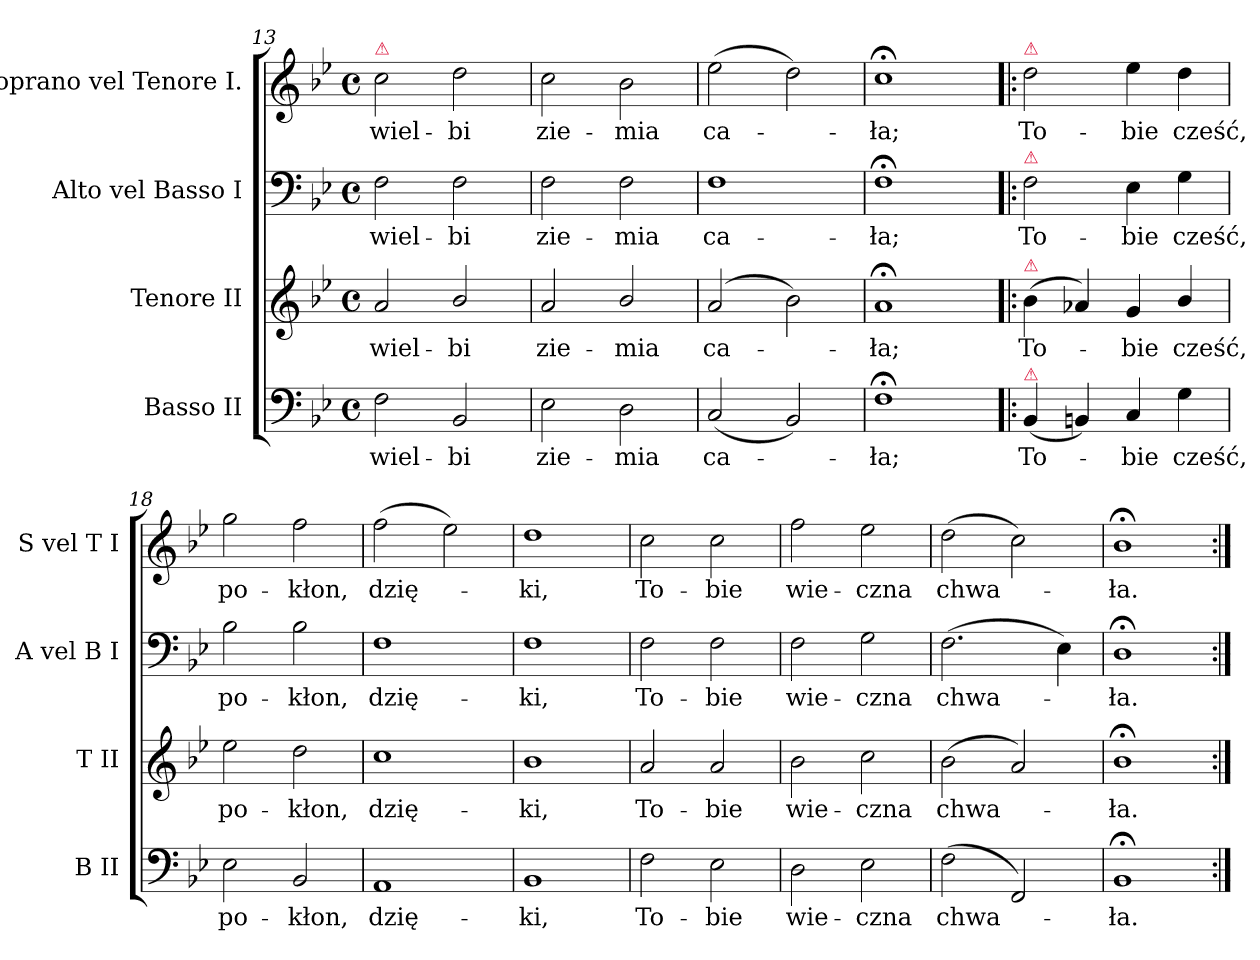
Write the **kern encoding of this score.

**kern	**text	**kern	**text	**kern	**text	**kern	**text
*part4	*part4	*part3	*part3	*part2	*part2	*part1	*part1
*staff4	*staff4	*staff3	*staff3	*staff2	*staff2	*staff1	*staff1
*I"Basso II	*	*I"Tenore II	*	*I"Alto vel Basso I	*	*I"Soprano vel Tenore I.	*
*I'B II	*	*I'T II	*	*I'A vel B I	*	*I'S vel T I	*
*clefF4	*	*clefG2	*	*clefF4	*	*clefG2	*
*	*	*ITrd8c12	*	*	*	*	*
*k[b-e-]	*	*k[b-e-]	*	*k[b-e-]	*	*k[b-e-]	*
*M4/4	*	*M4/4	*	*M4/4	*	*M4/4	*
*met(c)	*	*met(c)	*	*met(c)	*	*met(c)	*
=13	=13	=13	=13	=13	=13	=13	=13
!	!	!	!	!	!	!LO:TX:a:color=crimson:t=⚠	!
2F\	wiel-	2A/	wiel-	2F\	wiel-	2cc\	wiel-
2BB-/	-bi	2B-/	-bi	2F\	-bi	2dd\	-bi
=14	=14	=14	=14	=14	=14	=14	=14
2E-\	zie-	2A/	zie-	2F\	zie-	2cc\	zie-
2D\	-mia	2B-/	-mia	2F\	-mia	2b-\	-mia
=15	=15	=15	=15	=15	=15	=15	=15
(2C/	ca-	(2A/	ca-	1F	ca-	(2ee-\	ca-
2BB-/)	.	2B-\)	.	.	.	2dd\)	.
=16	=16	=16	=16	=16	=16	=16	=16
1F;<	-ła;	1A;<	-ła;	1F;<	-ła;	1cc;<	-ła;
=17!|:	=17!|:	=17!|:	=17!|:	=17!|:	=17!|:	=17!|:	=17!|:
!	!	!	!	!	!	!LO:TX:a:color=crimson:t=⚠	!
!	!	!	!	!LO:TX:a:color=crimson:t=⚠	!	!	!
!	!	!LO:TX:a:color=crimson:t=⚠	!	!	!	!	!
!LO:TX:a:color=crimson:t=⚠	!	!	!	!	!	!	!
(4BB-/	To-	(4B-\	To-	2F\	To-	2dd\	To-
4BBn/)	.	4A-X/)	.	.	.	.	.
4C/	-bie	4G/	-bie	4E-\	-bie	4ee-\	-bie
4G\	cześć,	4B-/	cześć,	4G\	cześć,	4dd\	cześć,
=18	=18	=18	=18	=18	=18	=18	=18
2E-\	po-	2e-\	po-	2B-\	po-	2gg\	po-
2BB-/	-kłon,	2d\	-kłon,	2B-\	-kłon,	2ff\	-kłon,
=19	=19	=19	=19	=19	=19	=19	=19
1AA	dzię-	1c	dzię-	1F	dzię-	(2ff\	dzię-
.	.	.	.	.	.	2ee-\)	.
=20	=20	=20	=20	=20	=20	=20	=20
1BB-	-ki,	1B-	-ki,	1F	-ki,	1dd	-ki,
=21	=21	=21	=21	=21	=21	=21	=21
2F\	To-	2A/	To-	2F\	To-	2cc\	To-
2E-\	-bie	2A/	-bie	2F\	-bie	2cc\	-bie
=22	=22	=22	=22	=22	=22	=22	=22
2D\	wie-	2B-\	wie-	2F\	wie-	2ff\	wie-
2E-\	-czna	2c\	-czna	2G\	-czna	2ee-\	-czna
=23	=23	=23	=23	=23	=23	=23	=23
(<2F\	chwa-	(2B-\	chwa-	(2.F\	chwa-	(2dd\	chwa-
2FF/)	.	2A/)	.	.	.	2cc\)	.
.	.	.	.	4E-\)	.	.	.
=24	=24	=24	=24	=24	=24	=24	=24
1BB-;<	-ła.	1B-;<	-ła.	1D;<	-ła.	1b-;<	-ła.
=:|!	=:|!	=:|!	=:|!	=:|!	=:|!	=:|!	=:|!
*-	*-	*-	*-	*-	*-	*-	*-
